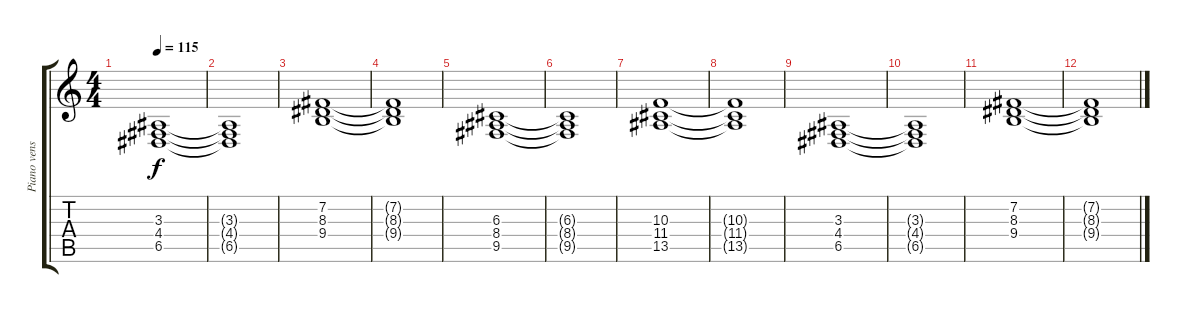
\track ("Piano venstre hånd" "Piano vens") {instrument acousticgrandpiano}
\staff {score tabs}
\tuning (E4 B3 G3 D3 A2 E2) {hide}
\ts (4 4)
\tempo 115
\clef g2
\ks c
(3.3 4.4 6.5).1{dy f} |
(3.3{t} 4.4{t} 6.5{t}).1 |
(7.2 8.3 9.4).1 |
(7.2{t} 8.3{t} 9.4{t}).1 |
(6.3 8.4 9.5).1 |
(6.3{t} 8.4{t} 9.5{t}).1 |
(10.3 11.4 13.5).1 |
(10.3{t} 11.4{t} 13.5{t}).1 |
(3.3 4.4 6.5).1 |
(3.3{t} 4.4{t} 6.5{t}).1 |
(7.2 8.3 9.4).1 |
(7.2{t} 8.3{t} 9.4{t}).1
